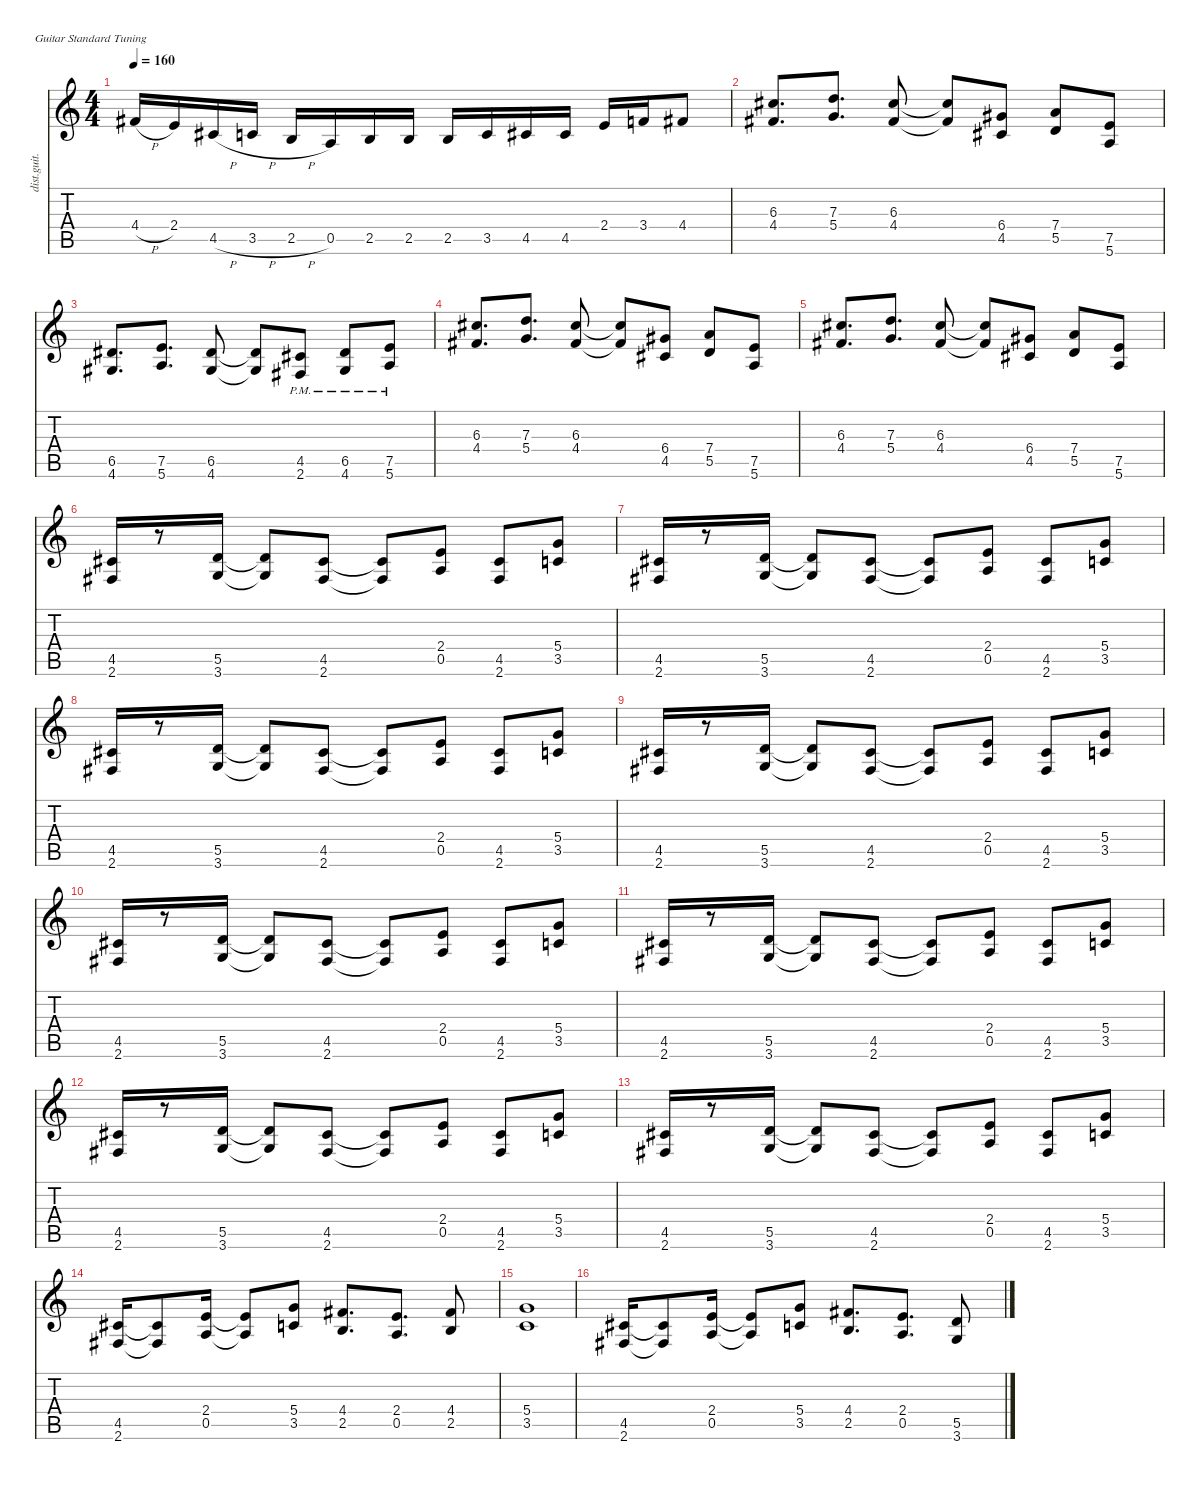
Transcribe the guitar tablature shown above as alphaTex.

\defaultSystemsLayout 4
\hideDynamics
\bracketExtendMode nobrackets
\track ("Mustaine" "dist.guit.") {instrument distortionguitar}
\staff {score tabs}
\tuning (E4 B3 G3 D3 A2 E2)
\ts (4 4)
\tempo 160
\clef g2
\ks c
4.4{h acc #}.16{dy f beam Up} 2.4.16{beam Up} 4.5{h acc #}.16{beam Up} 3.5{h}.16{beam Up} 2.5{h}.16{beam Up} 0.5.16{beam Up} 2.5.16{beam Up} 2.5.16{beam Up} 2.5.16{beam Up} 3.5.16{beam Up} 4.5{acc #}.16{beam Up} 4.5{acc #}.16{beam Up} 2.4.16{beam Up} 3.4.16{beam Up} 4.4{acc #}.8{beam Up} |
(6.3{acc #} 4.4{acc #}).8{d beam Up} (7.3 5.4).8{d beam Up} (6.3{acc #} 4.4{acc #}).8{beam Up} (6.3{t acc #} 4.4{t acc #}).8{beam Up} (6.4{acc #} 4.5{acc #}).8{beam Up} (7.4 5.5).8{beam Up} (7.5 5.6).8{beam Up} |
(6.5{acc #} 4.6{acc #}).8{d beam Up} (7.5 5.6).8{d beam Up} (6.5{acc #} 4.6{acc #}).8{beam Up} (6.5{t acc #} 4.6{t acc #}).8{beam Up} (4.5{pm acc #} 2.6{acc #}).8{beam Up} (6.5{pm acc #} 4.6{acc #}).8{beam Up} (7.5{pm} 5.6).8{beam Up} |
(6.3{acc #} 4.4{acc #}).8{d beam Up} (7.3 5.4).8{d beam Up} (6.3{acc #} 4.4{acc #}).8{beam Up} (6.3{t acc #} 4.4{t acc #}).8{beam Up} (6.4{acc #} 4.5{acc #}).8{beam Up} (7.4 5.5).8{beam Up} (7.5 5.6).8{beam Up} |
(6.3{acc #} 4.4{acc #}).8{d beam Up} (7.3 5.4).8{d beam Up} (6.3{acc #} 4.4{acc #}).8{beam Up} (6.3{t acc #} 4.4{t acc #}).8{beam Up} (6.4{acc #} 4.5{acc #}).8{beam Up} (7.4 5.5).8{beam Up} (7.5 5.6).8{beam Up} |
(4.5{acc #} 2.6{acc #}).16{beam Up} r.8{beam Up} (5.5 3.6).16{beam Up} (5.5{t} 3.6{t}).8{beam Up} (4.5{acc #} 2.6{acc #}).8{beam Up} (4.5{t acc #} 2.6{t acc #}).8{beam Up} (2.4 0.5).8{beam Up} (4.5{acc #} 2.6{acc #}).8{beam Up} (5.4 3.5).8{beam Up} |
(4.5{acc #} 2.6{acc #}).16{beam Up} r.8{beam Up} (5.5 3.6).16{beam Up} (5.5{t} 3.6{t}).8{beam Up} (4.5{acc #} 2.6{acc #}).8{beam Up} (4.5{t acc #} 2.6{t acc #}).8{beam Up} (2.4 0.5).8{beam Up} (4.5{acc #} 2.6{acc #}).8{beam Up} (5.4 3.5).8{beam Up} |
(4.5{acc #} 2.6{acc #}).16{beam Up} r.8{beam Up} (5.5 3.6).16{beam Up} (5.5{t} 3.6{t}).8{beam Up} (4.5{acc #} 2.6{acc #}).8{beam Up} (4.5{t acc #} 2.6{t acc #}).8{beam Up} (2.4 0.5).8{beam Up} (4.5{acc #} 2.6{acc #}).8{beam Up} (5.4 3.5).8{beam Up} |
(4.5{acc #} 2.6{acc #}).16{beam Up} r.8{beam Up} (5.5 3.6).16{beam Up} (5.5{t} 3.6{t}).8{beam Up} (4.5{acc #} 2.6{acc #}).8{beam Up} (4.5{t acc #} 2.6{t acc #}).8{beam Up} (2.4 0.5).8{beam Up} (4.5{acc #} 2.6{acc #}).8{beam Up} (5.4 3.5).8{beam Up} |
(4.5{acc #} 2.6{acc #}).16{beam Up} r.8{beam Up} (5.5 3.6).16{beam Up} (5.5{t} 3.6{t}).8{beam Up} (4.5{acc #} 2.6{acc #}).8{beam Up} (4.5{t acc #} 2.6{t acc #}).8{beam Up} (2.4 0.5).8{beam Up} (4.5{acc #} 2.6{acc #}).8{beam Up} (5.4 3.5).8{beam Up} |
(4.5{acc #} 2.6{acc #}).16{beam Up} r.8{beam Up} (5.5 3.6).16{beam Up} (5.5{t} 3.6{t}).8{beam Up} (4.5{acc #} 2.6{acc #}).8{beam Up} (4.5{t acc #} 2.6{t acc #}).8{beam Up} (2.4 0.5).8{beam Up} (4.5{acc #} 2.6{acc #}).8{beam Up} (5.4 3.5).8{beam Up} |
(4.5{acc #} 2.6{acc #}).16{beam Up} r.8{beam Up} (5.5 3.6).16{beam Up} (5.5{t} 3.6{t}).8{beam Up} (4.5{acc #} 2.6{acc #}).8{beam Up} (4.5{t acc #} 2.6{t acc #}).8{beam Up} (2.4 0.5).8{beam Up} (4.5{acc #} 2.6{acc #}).8{beam Up} (5.4 3.5).8{beam Up} |
(4.5{acc #} 2.6{acc #}).16{beam Up} r.8{beam Up} (5.5 3.6).16{beam Up} (5.5{t} 3.6{t}).8{beam Up} (4.5{acc #} 2.6{acc #}).8{beam Up} (4.5{t acc #} 2.6{t acc #}).8{beam Up} (2.4 0.5).8{beam Up} (4.5{acc #} 2.6{acc #}).8{beam Up} (5.4 3.5).8{beam Up} |
(4.5{acc #} 2.6{acc #}).16{beam Up} (4.5{t acc #} 2.6{t acc #}).8{beam Up} (2.4 0.5).16{beam Up} (2.4{t} 0.5{t}).8{beam Up} (5.4 3.5).8{beam Up} (4.4{acc #} 2.5).8{d beam Up} (2.4 0.5).8{d beam Up} (4.4{acc #} 2.5).8{beam Up} |
(5.4 3.5).1{beam Up} |
(4.5{acc #} 2.6{acc #}).16{beam Up} (4.5{t acc #} 2.6{t acc #}).8{beam Up} (2.4 0.5).16{beam Up} (2.4{t} 0.5{t}).8{beam Up} (5.4 3.5).8{beam Up} (4.4{acc #} 2.5).8{d beam Up} (2.4 0.5).8{d beam Up} (5.5 3.6).8{beam Up}
